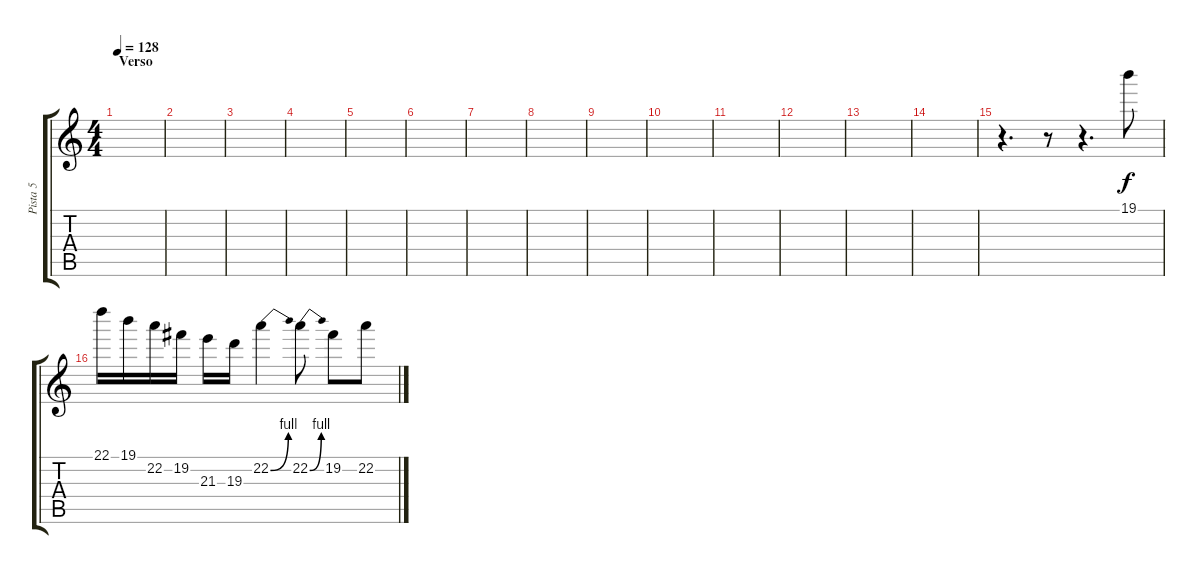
\track ("Pista 5" "Pista 5") {instrument overdrivenguitar}
\staff {score tabs}
\tuning (E4 B3 G3 D3 A2 E2) {hide}
\ts (4 4)
\section ("" "Verso")
\tempo 128
\clef g2
\ks c
|
|
|
|
|
|
|
|
|
|
|
|
|
|
r.4{d} r.8 r.4{d} 19.1.8 |
22.1.16 19.1.16 22.2.16 19.2.16 21.3.16 19.3.16 22.2{be (bend 0 0 60 4)}.4 22.2{be (bend 0 0 60 4)}.8 19.2.8 22.2.8
